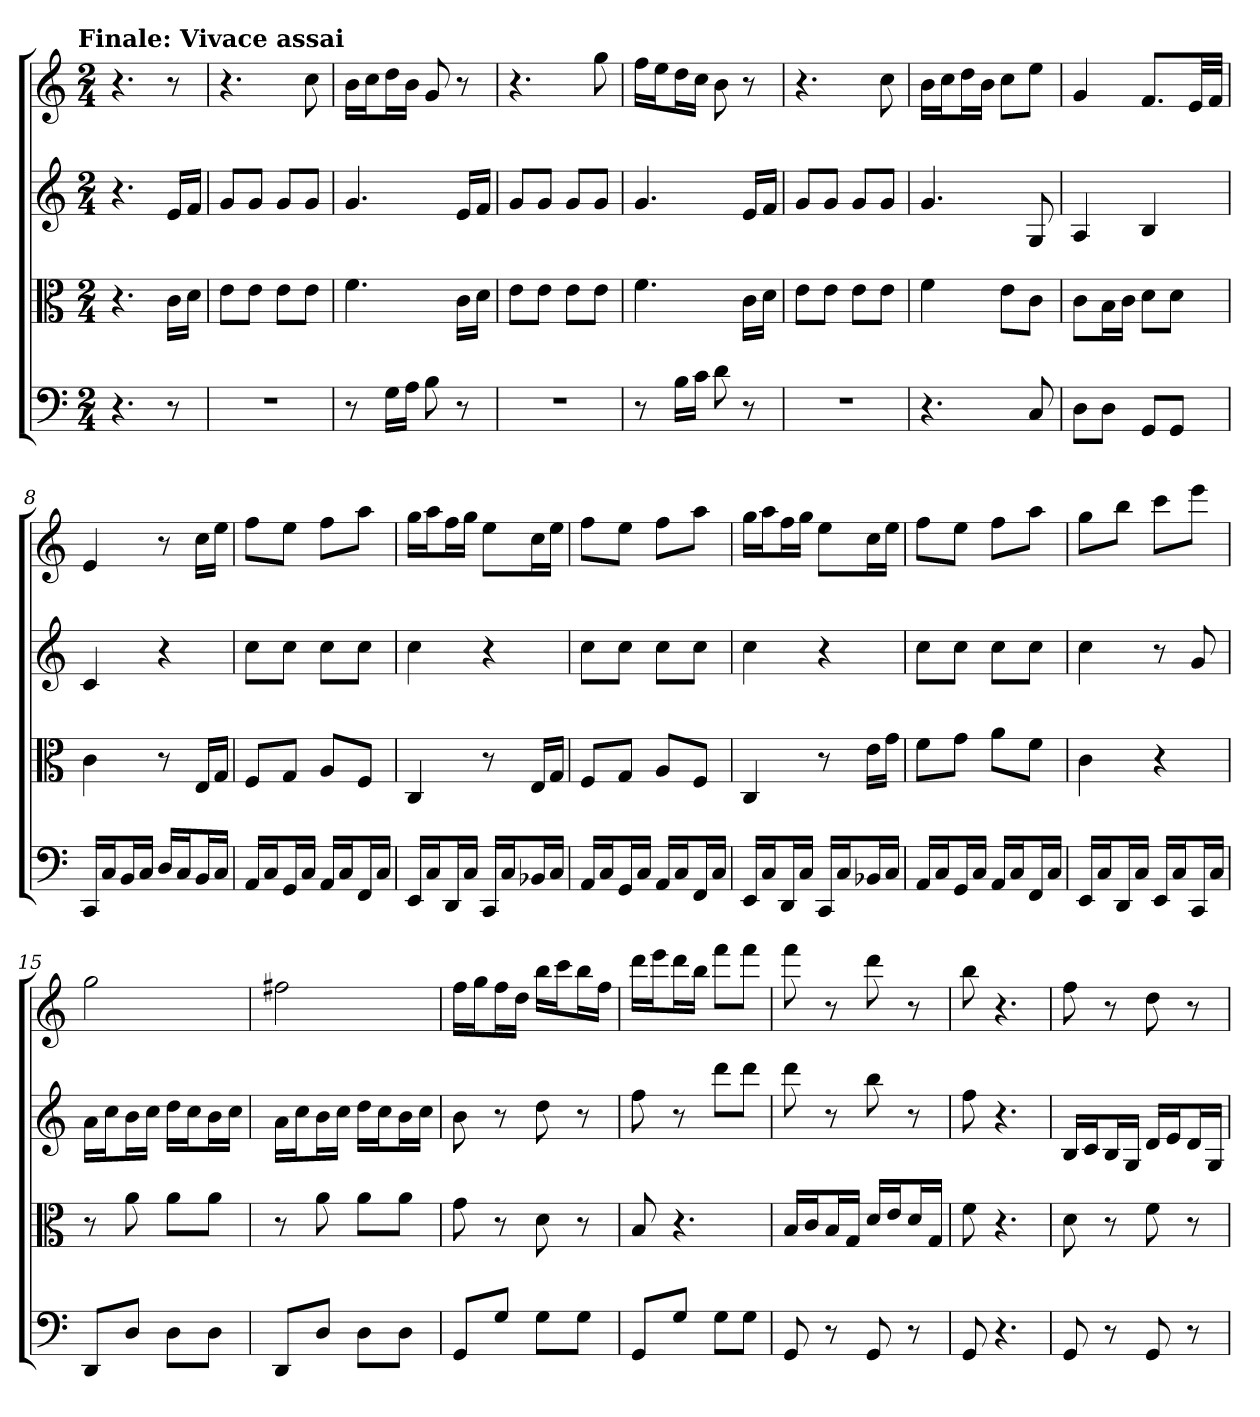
**kern	**kern	**kern	**kern
*part4	*part3	*part2	*part1
*staff4	*staff3	*staff2	*staff1
*clefF4	*clefC3	*	*
*k[]	*k[]	*k[]	*k[]
*C:	*C:	*C:	*C:
!!LO:TX:omd:t=Finale&colon; Vivace assai
*M2/4	*M2/4	*M2/4	*M2/4
*MM160	*MM160	*MM160	*MM160
=	=	=	=
4.r	4.r	4.r	4.r
8r	16c\LL	16eLL	8r
.	16d\JJ	16fJJ	.
=1	=1	=1	=1
2r	8e\L	8gL	4.r
.	8e\J	8gJ	.
.	8e\L	8gL	.
.	8e\J	8gJ	8cc
=2	=2	=2	=2
8r	4.f	4.g	16bLL
.	.	.	16ccJ
16G\LL	.	.	16ddL
16A\JJ	.	.	16bJJ
8B	.	.	8g
8r	16c\LL	16eLL	8r
.	16d\JJ	16fJJ	.
=3	=3	=3	=3
2r	8e\L	8gL	4.r
.	8e\J	8gJ	.
.	8e\L	8gL	.
.	8e\J	8gJ	8gg
=4	=4	=4	=4
8r	4.f	4.g	16ffLL
.	.	.	16eeJ
16B\LL	.	.	16ddL
16c\JJ	.	.	16ccJJ
8d	.	.	8b
8r	16c\LL	16eLL	8r
.	16d\JJ	16fJJ	.
=5	=5	=5	=5
2r	8e\L	8gL	4.r
.	8e\J	8gJ	.
.	8e\L	8gL	.
.	8e\J	8gJ	8cc
=6	=6	=6	=6
4.r	4f	4.g	16bLL
.	.	.	16ccJ
.	.	.	16ddL
.	.	.	16bJJ
.	8e\L	.	8ccL
8C	8c\J	8G	8eeJ
=7	=7	=7	=7
8D\L	8c\L	4A	4g
8D\J	16B\L	.	.
.	16c\JJ	.	.
8GG/L	8d\L	4B	8.fL
8GG/J	8d\J	.	.
.	.	.	32eLL
.	.	.	32fJJJ
=8	=8	=8	=8
16CC/LL	4c	4c	4e
16C/J	.	.	.
16BB/L	.	.	.
16C/JJ	.	.	.
16D/LL	8r	4r	8r
16C/J	.	.	.
16BB/L	16E/LL	.	16ccLL
16C/JJ	16G/JJ	.	16eeJJ
=9	=9	=9	=9
16AA/LL	8F/L	8ccL	8ffL
16C/J	.	.	.
16GG/L	8G/J	8ccJ	8eeJ
16C/JJ	.	.	.
16AA/LL	8A/L	8ccL	8ffL
16C/J	.	.	.
16FF/L	8F/J	8ccJ	8aaJ
16C/JJ	.	.	.
=10	=10	=10	=10
16EE/LL	4C	4cc	16ggLL
16C/J	.	.	16aaJ
16DD/L	.	.	16ffL
16C/JJ	.	.	16ggJJ
16CC/LL	8r	4r	8eeL
16C/J	.	.	.
16BB-X/L	16E/LL	.	16ccL
16C/JJ	16G/JJ	.	16eeJJ
=11	=11	=11	=11
16AA/LL	8F/L	8ccL	8ffL
16C/J	.	.	.
16GG/L	8G/J	8ccJ	8eeJ
16C/JJ	.	.	.
16AA/LL	8A/L	8ccL	8ffL
16C/J	.	.	.
16FF/L	8F/J	8ccJ	8aaJ
16C/JJ	.	.	.
=12	=12	=12	=12
16EE/LL	4C	4cc	16ggLL
16C/J	.	.	16aaJ
16DD/L	.	.	16ffL
16C/JJ	.	.	16ggJJ
16CC/LL	8r	4r	8eeL
16C/J	.	.	.
16BB-X/L	16e\LL	.	16ccL
16C/JJ	16g\JJ	.	16eeJJ
=13	=13	=13	=13
16AA/LL	8f\L	8ccL	8ffL
16C/J	.	.	.
16GG/L	8g\J	8ccJ	8eeJ
16C/JJ	.	.	.
16AA/LL	8a\L	8ccL	8ffL
16C/J	.	.	.
16FF/L	8f\J	8ccJ	8aaJ
16C/JJ	.	.	.
=14	=14	=14	=14
16EE/LL	4c	4cc	8ggL
16C/J	.	.	.
16DD/L	.	.	8bbJ
16C/JJ	.	.	.
16EE/LL	4r	8r	8cccL
16C/J	.	.	.
16CC/L	.	8g	8eeeJ
16C/JJ	.	.	.
=15	=15	=15	=15
8DD/L	8r	16aLL	2gg
.	.	16ccJ	.
8D/J	8a	16bL	.
.	.	16ccJJ	.
8D\L	8a\L	16ddLL	.
.	.	16ccJ	.
8D\J	8a\J	16bL	.
.	.	16ccJJ	.
=16	=16	=16	=16
8DD/L	8r	16aLL	2ff#X
.	.	16ccJ	.
8D/J	8a	16bL	.
.	.	16ccJJ	.
8D\L	8a\L	16ddLL	.
.	.	16ccJ	.
8D\J	8a\J	16bL	.
.	.	16ccJJ	.
=17	=17	=17	=17
8GG/L	8g	8b	16ffLL
.	.	.	16ggJ
8G/J	8r	8r	16ffL
.	.	.	16ddJJ
8G\L	8d	8dd	16bbLL
.	.	.	16cccJ
8G\J	8r	8r	16bbL
.	.	.	16ffJJ
=18	=18	=18	=18
8GG/L	8B	8ff	16dddLL
.	.	.	16eeeJ
8G/J	4.r	8r	16dddL
.	.	.	16bbJJ
8G\L	.	8dddL	8fffL
8G\J	.	8dddJ	8fffJ
=19	=19	=19	=19
8GG	16B/LL	8ddd	8fff
.	16c/J	.	.
8r	16B/L	8r	8r
.	16G/JJ	.	.
8GG	16d/LL	8bb	8ddd
.	16e/J	.	.
8r	16d/L	8r	8r
.	16G/JJ	.	.
=20	=20	=20	=20
8GG	8f	8ff	8bb
4.r	4.r	4.r	4.r
=21	=21	=21	=21
8GG	8d	16BLL	8ff
.	.	16cJ	.
8r	8r	16BL	8r
.	.	16GJJ	.
8GG	8f	16dLL	8dd
.	.	16eJ	.
8r	8r	16dL	8r
.	.	16GJJ	.
=	=	=	=
*-	*-	*-	*-
